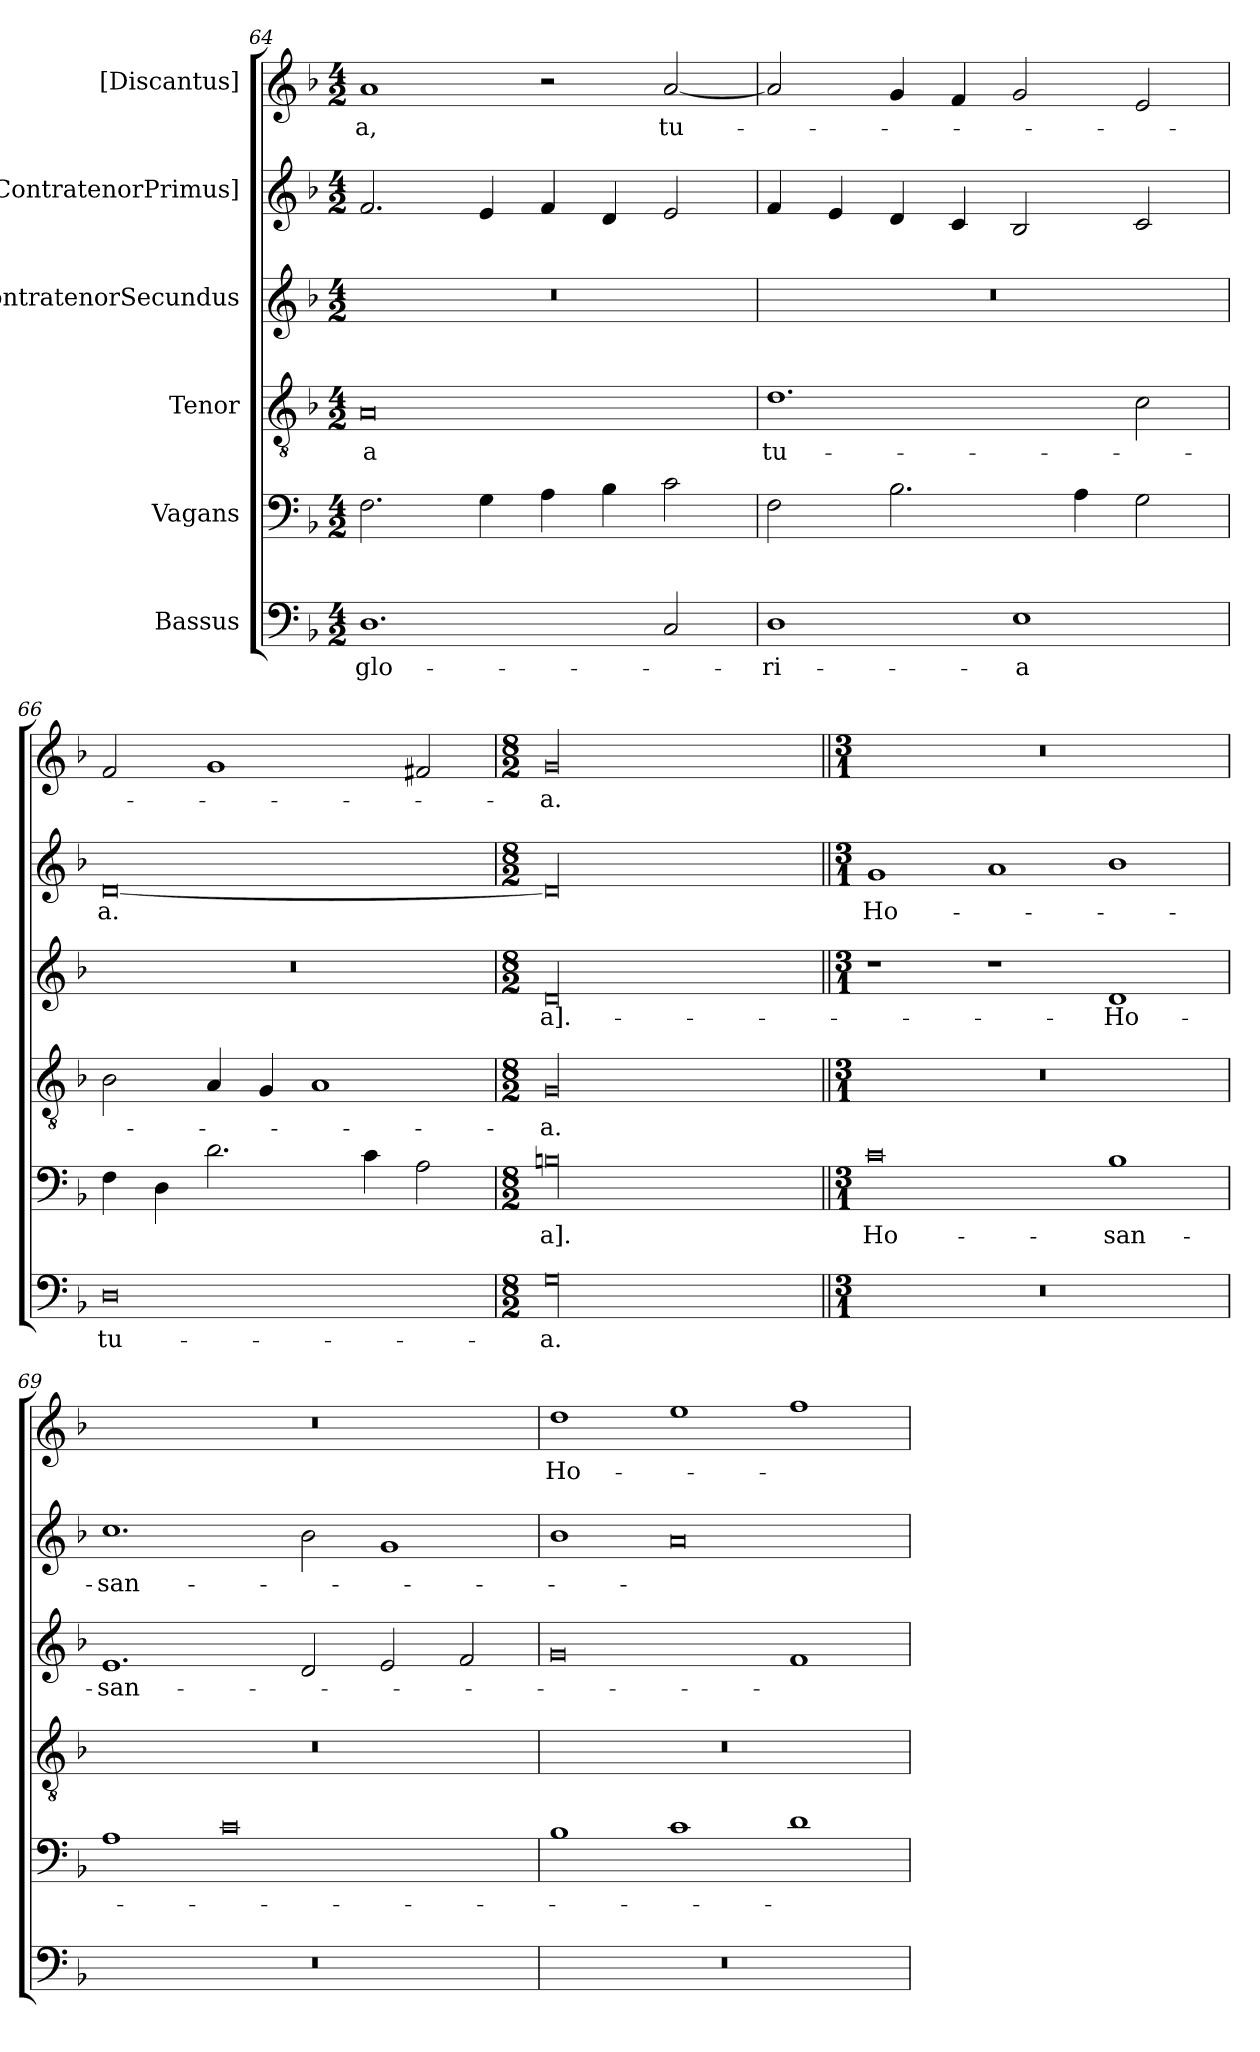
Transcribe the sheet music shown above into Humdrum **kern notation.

**kern	**text	**kern	**text	**kern	**text	**kern	**text	**kern	**text	**kern	**text
*part6	*part6	*part5	*part5	*part4	*part4	*part3	*part3	*part2	*part2	*part1	*part1
*staff6	*staff6	*staff5	*staff5	*staff4	*staff4	*staff3	*staff3	*staff2	*staff2	*staff1	*staff1
*I"Bassus	*	*I"Vagans	*	*I"Tenor	*	*I"ContratenorSecundus	*	*I"[ContratenorPrimus]	*	*I"[Discantus]	*
*clefF4	*	*clefF4	*	*clefGv2	*	*clefG2	*	*clefG2	*	*clefG2	*
*k[b-]	*	*k[b-]	*	*k[b-]	*	*k[b-]	*	*k[b-]	*	*k[b-]	*
*M4/2	*	*M4/2	*	*M4/2	*	*M4/2	*	*M4/2	*	*M4/2	*
=64	=64	=64	=64	=64	=64	=64	=64	=64	=64	=64	=64
1.D\	glo-	2.F\	.	0A/	-a	0r	.	2.f/	.	1a/	-a,
.	.	4G\	.	.	.	.	.	4e/	.	.	.
.	.	4A\	.	.	.	.	.	4f/	.	2r	.
.	.	4B-\	.	.	.	.	.	4d/	.	.	.
2C/	.	2c\	.	.	.	.	.	2e/	.	[2a/	tu-
=65	=65	=65	=65	=65	=65	=65	=65	=65	=65	=65	=65
1D\	-ri-	2F\	.	1.d\	tu-	0r	.	4f/	.	2a/]	.
.	.	.	.	.	.	.	.	4e/	.	.	.
.	.	2.B-\	.	.	.	.	.	4d/	.	4g/	.
.	.	.	.	.	.	.	.	4c/	.	4f/	.
1E\	-a	.	.	.	.	.	.	2B-/	.	2g/	.
.	.	4A\	.	.	.	.	.	.	.	.	.
.	.	2G\	.	2c\	.	.	.	2c/	.	2e/	.
=66	=66	=66	=66	=66	=66	=66	=66	=66	=66	=66	=66
0D\	tu-	4F\	.	2B-\	.	0r	.	[0d/	-a.	2f/	.
.	.	4D\	.	.	.	.	.	.	.	.	.
.	.	2.d\	.	4A/	.	.	.	.	.	1g/	.
.	.	.	.	4G/	.	.	.	.	.	.	.
.	.	.	.	1A/	.	.	.	.	.	.	.
.	.	4c\	.	.	.	.	.	.	.	.	.
.	.	2A\	.	.	.	.	.	.	.	2f#X/	.
=67	=67	=67	=67	=67	=67	=67	=67	=67	=67	=67	=67
*M8/2	*	*M8/2	*	*M8/2	*	*M8/2	*	*M8/2	*	*M8/2	*
00G\	-a.	00Bn\	-a].	00G/	-a.	00d/	a].-	00d/]	.	00g/	-a.
=68||	=68||	=68||	=68||	=68||	=68||	=68||	=68||	=68||	=68||	=68||	=68||
*M3/1	*	*M3/1	*	*M3/1	*	*M3/1	*	*M3/1	*	*M3/1	*
!LO:N:vis=0	!	!	!	!LO:N:vis=0	!	!	!	!	!	!LO:N:vis=0	!
0.r	.	0c\	Ho-	0.r	.	1r	.	1g/	Ho-	0.r	.
.	.	.	.	.	.	1r	.	1a/	.	.	.
.	.	1B-\	-san-	.	.	1d/	Ho-	1b-\	.	.	.
=69	=69	=69	=69	=69	=69	=69	=69	=69	=69	=69	=69
!LO:N:vis=0	!	!	!	!LO:N:vis=0	!	!	!	!	!	!LO:N:vis=0	!
0.r	.	1A\	.	0.r	.	1.e/	-san-	1.cc\	-san-	0.r	.
.	.	0c\	.	.	.	.	.	.	.	.	.
.	.	.	.	.	.	2d/	.	2b-\	.	.	.
.	.	.	.	.	.	2e/	.	1g/	.	.	.
.	.	.	.	.	.	2f/	.	.	.	.	.
=70	=70	=70	=70	=70	=70	=70	=70	=70	=70	=70	=70
!LO:N:vis=0	!	!	!	!LO:N:vis=0	!	!	!	!	!	!	!
0.r	.	1B-\	.	0.r	.	0g/	.	1b-\	.	1dd\	Ho-
.	.	1c\	.	.	.	.	.	0a/	.	1ee\	.
.	.	1d\	.	.	.	1f/	.	.	.	1ff\	.
=	=	=	=	=	=	=	=	=	=	=	=
*-	*-	*-	*-	*-	*-	*-	*-	*-	*-	*-	*-
